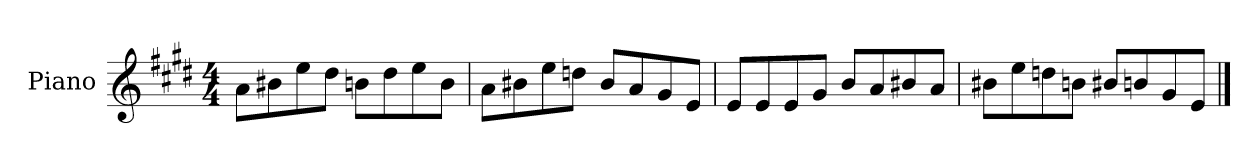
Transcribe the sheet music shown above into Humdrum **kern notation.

**kern
*part1
*staff1
*I"Piano
*I'P-no
*clefG2
*k[f#c#g#d#]
*M4/4
*MM90
=1
8a\L
8b#X\
8ee\
8dd#\J
8bn\L
8dd#\
8ee\
8b\J
=2
8a\L
8b#X\
8ee\
8ddn\J
8b#/L
8a/
8g#/
8e/J
=3
8e/L
8e/
8e/
8g#/J
8b/L
8a/
8b#X/
8a/J
=4
8b#X\L
8ee\
8ddn\
8bn\J
8b#X/L
8bn/
8g#/
8e/J
==
*-
